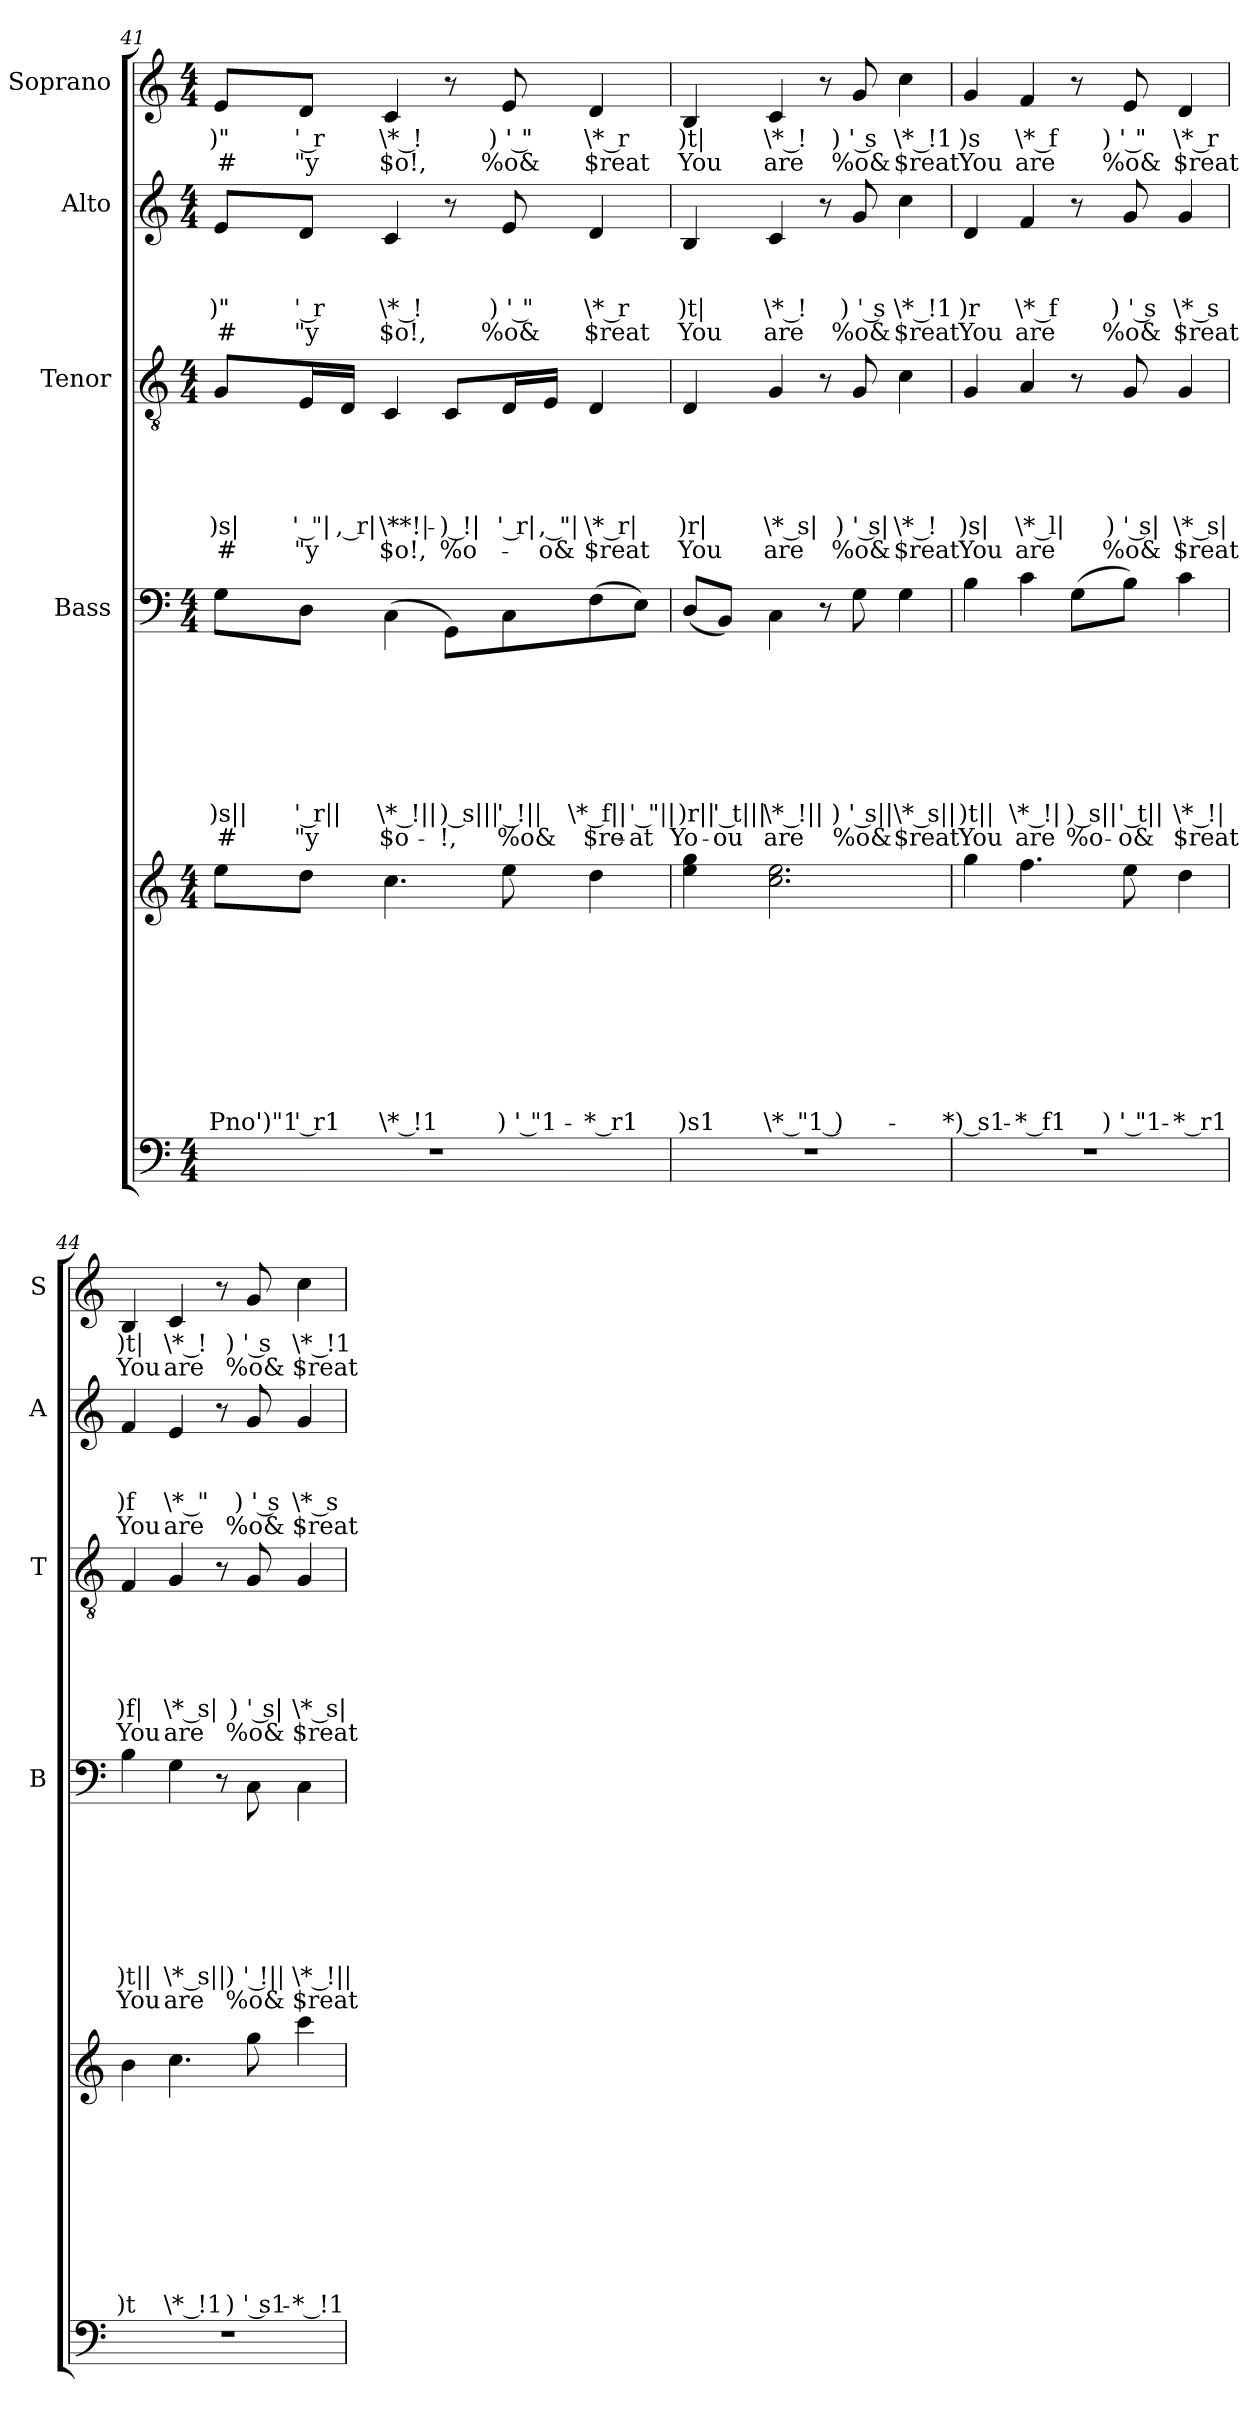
**kern	**kern	**text	**text	**text	**text	**text	**text	**text	**text	**text	**kern	**text	**text	**text	**text	**text	**text	**text	**text	**kern	**text	**text	**text	**text	**text	**text	**kern	**text	**text	**text	**text	**kern	**text	**text
*part5	*part5	*part5	*part5	*part5	*part5	*part5	*part5	*part5	*part5	*part5	*part4	*part4	*part4	*part4	*part4	*part4	*part4	*part4	*part4	*part3	*part3	*part3	*part3	*part3	*part3	*part3	*part2	*part2	*part2	*part2	*part2	*part1	*part1	*part1
*staff6	*staff5	*staff5	*staff5	*staff5	*staff5	*staff5	*staff5	*staff5	*staff5	*staff5	*staff4	*staff4	*staff4	*staff4	*staff4	*staff4	*staff4	*staff4	*staff4	*staff3	*staff3	*staff3	*staff3	*staff3	*staff3	*staff3	*staff2	*staff2	*staff2	*staff2	*staff2	*staff1	*staff1	*staff1
*	*	*	*	*	*	*	*	*	*	*	*I"Bass	*	*	*	*	*	*	*	*	*I"Tenor	*	*	*	*	*	*	*I"Alto	*	*	*	*	*I"Soprano	*	*
*	*	*	*	*	*	*	*	*	*	*	*I'B	*	*	*	*	*	*	*	*	*I'T	*	*	*	*	*	*	*I'A	*	*	*	*	*I'S	*	*
!!LO:LB:g=z
*clefF4	*clefG2	*	*	*	*	*	*	*	*	*	*clefF4	*	*	*	*	*	*	*	*	*clefGv2	*	*	*	*	*	*	*clefG2	*	*	*	*	*clefG2	*	*
*k[]	*k[]	*	*	*	*	*	*	*	*	*	*k[]	*	*	*	*	*	*	*	*	*k[]	*	*	*	*	*	*	*k[]	*	*	*	*	*k[]	*	*
*C:	*C:	*	*	*	*	*	*	*	*	*	*C:	*	*	*	*	*	*	*	*	*C:	*	*	*	*	*	*	*C:	*	*	*	*	*C:	*	*
*M4/4	*M4/4	*	*	*	*	*	*	*	*	*	*M4/4	*	*	*	*	*	*	*	*	*M4/4	*	*	*	*	*	*	*M4/4	*	*	*	*	*M4/4	*	*
=41	=41	=41	=41	=41	=41	=41	=41	=41	=41	=41	=41	=41	=41	=41	=41	=41	=41	=41	=41	=41	=41	=41	=41	=41	=41	=41	=41	=41	=41	=41	=41	=41	=41	=41
!	!	!	!	!	!	!	!	!	!	!LO:LY:b:rj	!	!	!	!	!	!	!	!LO:LY:b:rj	!LO:LY:b:rj	!	!	!	!	!	!LO:LY:b:rj	!LO:LY:b:rj	!	!	!	!LO:LY:b:rj	!LO:LY:b:rj	!	!LO:LY:b:rj	!LO:LY:b:rj
1r	8ee\L	.	.	.	.	.	.	.	.	Pno')"1	8G\L	.	.	.	.	.	.	-)s||	#	8G/L	.	.	.	.	)s|	#	8e/L	.	.	)"	#	8e/L	)"	#
!	!	!	!	!	!	!	!	!	!	!LO:LY:b:rj	!	!	!	!	!	!	!	!LO:LY:b:rj	!LO:LY:b:rj	!	!	!	!	!	!LO:LY:b:rj	!LO:LY:b:rj	!	!	!	!LO:LY:b:rj	!LO:LY:b:rj	!	!LO:LY:b:rj	!LO:LY:b:rj
.	8dd\J	.	.	.	.	.	.	.	.	' r1	8D\J	.	.	.	.	.	.	' r||	"y	16E/L	.	.	.	.	' "|	"y	8d/J	.	.	' r	"y	8d/J	' r	"y
!	!	!	!	!	!	!	!	!	!	!	!	!	!	!	!	!	!	!	!	!	!	!	!	!	!LO:LY:b:rj	!	!	!	!	!	!	!	!	!
.	.	.	.	.	.	.	.	.	.	.	.	.	.	.	.	.	.	.	.	16D/JJ	.	.	.	.	, r|	.	.	.	.	.	.	.	.	.
!	!	!	!	!	!	!	!	!	!	!LO:LY:b:rj	!	!	!	!	!	!	!	!LO:LY:b:rj	!LO:LY:b:rj	!	!	!	!	!	!LO:LY:b:rj	!LO:LY:b:rj	!	!	!	!LO:LY:b:rj	!LO:LY:b:rj	!	!LO:LY:b:rj	!LO:LY:b:rj
.	4.cc\	.	.	.	.	.	.	.	.	\* !1	(>4C\	.	.	.	.	.	.	\* !||	$o-	4C/	.	.	.	.	\**!|-	$o!,	4c/	.	.	\* !	$o!,	4c/	\* !	$o!,
!	!	!	!	!	!	!	!	!	!	!	!	!	!	!	!	!	!	!LO:LY:b:rj	!LO:LY:b:rj	!	!	!	!	!	!LO:LY:b:rj	!LO:LY:b:rj	!	!	!	!	!	!	!	!
.	.	.	.	.	.	.	.	.	.	.	8GG\L)	.	.	.	.	.	.	) s|||	-!,	8C/L	.	.	.	.	-) !|	%o-	8r	.	.	.	.	8r	.	.
!	!	!	!	!	!	!	!	!	!	!LO:LY:b:rj	!	!	!	!	!	!	!	!LO:LY:b:rj	!LO:LY:b:rj	!	!	!	!	!	!LO:LY:b:rj	!	!	!	!	!LO:LY:b:rj	!LO:LY:b:rj	!	!LO:LY:b:rj	!LO:LY:b:rj
.	8ee\	.	.	.	.	.	.	.	.	) ' "1-	8C\	.	.	.	.	.	.	' !||	%o&	16D/L	.	.	.	.	' r|	.	8e/	.	.	) ' "	%o&	8e/	) ' "	%o&
!	!	!	!	!	!	!	!	!	!	!	!	!	!	!	!	!	!	!	!	!	!	!	!	!	!LO:LY:b:rj	!LO:LY:b:rj	!	!	!	!	!	!	!	!
.	.	.	.	.	.	.	.	.	.	.	.	.	.	.	.	.	.	.	.	16E/JJ	.	.	.	.	, "|	-o&	.	.	.	.	.	.	.	.
!	!	!	!	!	!	!	!	!	!	!LO:LY:b:rj	!	!	!	!	!	!	!	!LO:LY:b:rj	!LO:LY:b:rj	!	!	!	!	!	!LO:LY:b:rj	!LO:LY:b:rj	!	!	!	!LO:LY:b:rj	!LO:LY:b:rj	!	!LO:LY:b:rj	!LO:LY:b:rj
.	4dd\	.	.	.	.	.	.	.	.	-* r1	(>8F\	.	.	.	.	.	.	\* f||	$re-	4D/	.	.	.	.	\* ­r|	$reat	4d/	.	.	\* r	$reat	4d/	\* r	$reat
!	!	!	!	!	!	!	!	!	!	!	!	!	!	!	!	!	!	!LO:LY:b:rj	!LO:LY:b:rj	!	!	!	!	!	!	!	!	!	!	!	!	!	!	!
.	.	.	.	.	.	.	.	.	.	.	8E\J)	.	.	.	.	.	.	' "||	-at	.	.	.	.	.	.	.	.	.	.	.	.	.	.	.
=42	=42	=42	=42	=42	=42	=42	=42	=42	=42	=42	=42	=42	=42	=42	=42	=42	=42	=42	=42	=42	=42	=42	=42	=42	=42	=42	=42	=42	=42	=42	=42	=42	=42	=42
!	!	!	!	!	!	!	!	!	!	!LO:LY:b:rj	!	!	!	!	!	!	!	!LO:LY:b:rj	!LO:LY:b:rj	!	!	!	!	!	!LO:LY:b:rj	!LO:LY:b:rj	!	!	!	!LO:LY:b:rj	!LO:LY:b:rj	!	!LO:LY:b:rj	!LO:LY:b:rj
1r	4ee\ 4gg\	.	.	.	.	.	.	.	.	)s1	(<8D/L	.	.	.	.	.	.	)r||	Yo-	4D/	.	.	.	.	)r|	You	4B/	.	.	)t|	You	4B/	)t|	You
!	!	!	!	!	!	!	!	!	!	!	!	!	!	!	!	!	!	!LO:LY:b:rj	!LO:LY:b:rj	!	!	!	!	!	!	!	!	!	!	!	!	!	!	!
.	.	.	.	.	.	.	.	.	.	.	8BB/J)	.	.	.	.	.	.	' t|||	-ou	.	.	.	.	.	.	.	.	.	.	.	.	.	.	.
!	!	!	!	!	!	!	!	!	!	!LO:LY:b:rj	!	!	!	!	!	!	!	!LO:LY:b:rj	!LO:LY:b:rj	!	!	!	!	!	!LO:LY:b:rj	!LO:LY:b:rj	!	!	!	!LO:LY:b:rj	!LO:LY:b:rj	!	!LO:LY:b:rj	!LO:LY:b:rj
.	2.cc\ 2.ee\	.	.	.	.	.	.	.	.	\* "1 )-	4C\	.	.	.	.	.	.	\* !||	are	4G/	.	.	.	.	\* s|	are	4c/	.	.	\* !	are	4c/	\* !	are
.	.	.	.	.	.	.	.	.	.	.	8r	.	.	.	.	.	.	.	.	8r	.	.	.	.	.	.	8r	.	.	.	.	8r	.	.
!	!	!	!	!	!	!	!	!	!	!	!	!	!	!	!	!	!	!LO:LY:b:rj	!LO:LY:b:rj	!	!	!	!	!	!LO:LY:b:rj	!LO:LY:b:rj	!	!	!	!LO:LY:b:rj	!LO:LY:b:rj	!	!LO:LY:b:rj	!LO:LY:b:rj
.	.	.	.	.	.	.	.	.	.	.	8G\	.	.	.	.	.	.	) ' s||	%o&	8G/	.	.	.	.	) ' s|	%o&	8g/	.	.	) ' s	%o&	8g/	) ' s	%o&
!	!	!	!	!	!	!	!	!	!	!	!	!	!	!	!	!	!	!LO:LY:b:rj	!LO:LY:b:rj	!	!	!	!	!	!LO:LY:b:rj	!LO:LY:b:rj	!	!	!	!LO:LY:b:rj	!LO:LY:b:rj	!	!LO:LY:b:rj	!LO:LY:b:rj
.	.	.	.	.	.	.	.	.	.	.	4G\	.	.	.	.	.	.	\* s||	$reat	4c\	.	.	.	.	\* !	$reat	4cc\	.	.	\* !1	$reat	4cc\	\* !1	$reat
=43	=43	=43	=43	=43	=43	=43	=43	=43	=43	=43	=43	=43	=43	=43	=43	=43	=43	=43	=43	=43	=43	=43	=43	=43	=43	=43	=43	=43	=43	=43	=43	=43	=43	=43
!	!	!	!	!	!	!	!	!	!	!LO:LY:b:rj	!	!	!	!	!	!	!	!LO:LY:b:rj	!LO:LY:b:rj	!	!	!	!	!	!LO:LY:b:rj	!LO:LY:b:rj	!	!	!	!LO:LY:b:rj	!LO:LY:b:rj	!	!LO:LY:b:rj	!LO:LY:b:rj
1r	4gg\	.	.	.	.	.	.	.	.	-*) s1-	4B\	.	.	.	.	.	.	)t||	You	4G/	.	.	.	.	)s|	You	4d/	.	.	)r	You	4g/	)s	You
!	!	!	!	!	!	!	!	!	!	!LO:LY:b:rj	!	!	!	!	!	!	!	!LO:LY:b:rj	!LO:LY:b:rj	!	!	!	!	!	!LO:LY:b:rj	!LO:LY:b:rj	!	!	!	!LO:LY:b:rj	!LO:LY:b:rj	!	!LO:LY:b:rj	!LO:LY:b:rj
.	4.ff\	.	.	.	.	.	.	.	.	-* f1	4c\	.	.	.	.	.	.	\* !|	are	4A/	.	.	.	.	\* l|	are	4f/	.	.	\* f	are	4f/	\* f	are
!	!	!	!	!	!	!	!	!	!	!	!	!	!	!	!	!	!	!LO:LY:b:rj	!LO:LY:b:rj	!	!	!	!	!	!	!	!	!	!	!	!	!	!	!
.	.	.	.	.	.	.	.	.	.	.	(>8G\L	.	.	.	.	.	.	) s||	%o-	8r	.	.	.	.	.	.	8r	.	.	.	.	8r	.	.
!	!	!	!	!	!	!	!	!	!	!LO:LY:b:rj	!	!	!	!	!	!	!	!LO:LY:b:rj	!LO:LY:b:rj	!	!	!	!	!	!LO:LY:b:rj	!LO:LY:b:rj	!	!	!	!LO:LY:b:rj	!LO:LY:b:rj	!	!LO:LY:b:rj	!LO:LY:b:rj
.	8ee\	.	.	.	.	.	.	.	.	) ' "1-	8B\J)	.	.	.	.	.	.	' t||	-o&	8G/	.	.	.	.	) ' s|	%o&	8g/	.	.	) ' s	%o&	8e/	) ' "	%o&
!	!	!	!	!	!	!	!	!	!	!LO:LY:b:rj	!	!	!	!	!	!	!	!LO:LY:b:rj	!LO:LY:b:rj	!	!	!	!	!	!LO:LY:b:rj	!LO:LY:b:rj	!	!	!	!LO:LY:b:rj	!LO:LY:b:rj	!	!LO:LY:b:rj	!LO:LY:b:rj
.	4dd\	.	.	.	.	.	.	.	.	-* r1	4c\	.	.	.	.	.	.	\* !|	$reat	4G/	.	.	.	.	\* s|	$reat	4g/	.	.	\* s	$reat	4d/	\* r	$reat
=44	=44	=44	=44	=44	=44	=44	=44	=44	=44	=44	=44	=44	=44	=44	=44	=44	=44	=44	=44	=44	=44	=44	=44	=44	=44	=44	=44	=44	=44	=44	=44	=44	=44	=44
!	!	!	!	!	!	!	!	!	!	!LO:LY:b:rj	!	!	!	!	!	!	!	!LO:LY:b:rj	!LO:LY:b:rj	!	!	!	!	!	!LO:LY:b:rj	!LO:LY:b:rj	!	!	!	!LO:LY:b:rj	!LO:LY:b:rj	!	!LO:LY:b:rj	!LO:LY:b:rj
1r	4b\	.	.	.	.	.	.	.	.	)t	4B\	.	.	.	.	.	.	)t||	You	4F/	.	.	.	.	)f|	You	4f/	.	.	)f	You	4B/	)t|	You
!	!	!	!	!	!	!	!	!	!	!LO:LY:b:rj	!	!	!	!	!	!	!	!LO:LY:b:rj	!LO:LY:b:rj	!	!	!	!	!	!LO:LY:b:rj	!LO:LY:b:rj	!	!	!	!LO:LY:b:rj	!LO:LY:b:rj	!	!LO:LY:b:rj	!LO:LY:b:rj
.	4.cc\	.	.	.	.	.	.	.	.	\* !1	4G\	.	.	.	.	.	.	\* s||	are	4G/	.	.	.	.	\* s|	are	4e/	.	.	\* "	are	4c/	\* !	are
.	.	.	.	.	.	.	.	.	.	.	8r	.	.	.	.	.	.	.	.	8r	.	.	.	.	.	.	8r	.	.	.	.	8r	.	.
!	!	!	!	!	!	!	!	!	!	!LO:LY:b:rj	!	!	!	!	!	!	!	!LO:LY:b:rj	!LO:LY:b:rj	!	!	!	!	!	!LO:LY:b:rj	!LO:LY:b:rj	!	!	!	!LO:LY:b:rj	!LO:LY:b:rj	!	!LO:LY:b:rj	!LO:LY:b:rj
.	8gg\	.	.	.	.	.	.	.	.	) ' s1-	8C\	.	.	.	.	.	.	) ' !||	%o&	8G/	.	.	.	.	) ' s|	%o&	8g/	.	.	) ' s	%o&	8g/	) ' s	%o&
!	!	!	!	!	!	!	!	!	!	!LO:LY:b:rj	!	!	!	!	!	!	!	!LO:LY:b:rj	!LO:LY:b:rj	!	!	!	!	!	!LO:LY:b:rj	!LO:LY:b:rj	!	!	!	!LO:LY:b:rj	!LO:LY:b:rj	!	!LO:LY:b:rj	!LO:LY:b:rj
.	4ccc\	.	.	.	.	.	.	.	.	-* !1	4C\	.	.	.	.	.	.	\* !||	$reat	4G/	.	.	.	.	\* s|	$reat	4g/	.	.	\* s	$reat	4cc\	\* !1	$reat
=	=	=	=	=	=	=	=	=	=	=	=	=	=	=	=	=	=	=	=	=	=	=	=	=	=	=	=	=	=	=	=	=	=	=
*-	*-	*-	*-	*-	*-	*-	*-	*-	*-	*-	*-	*-	*-	*-	*-	*-	*-	*-	*-	*-	*-	*-	*-	*-	*-	*-	*-	*-	*-	*-	*-	*-	*-	*-
